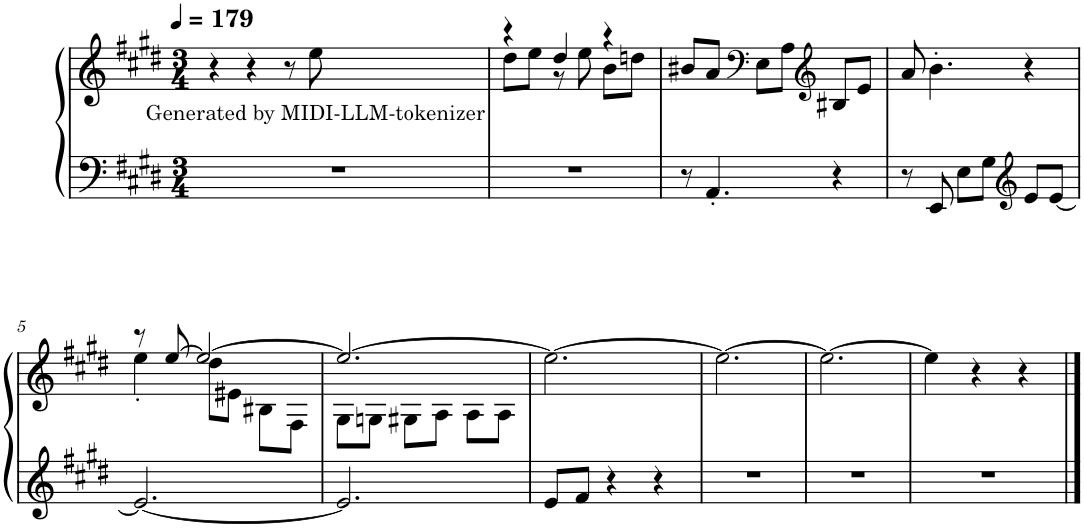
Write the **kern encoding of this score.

**kern	**kern	**text
*part1	*part1	*part1
*staff2	*staff1	*staff1
*I"Piano	*	*
*I'Pno.	*	*
*clefF4	*clefG2	*
*k[f#c#g#d#]	*k[f#c#g#d#]	*
*M3/4	*M3/4	*
*MM179	*MM179	*
=1	=1	=1
2.r	4r	.
.	4r	.
.	8r	.
!	!	!LO:LY:b
.	8ee\	Generated by MIDI-LLM-tokenizer
=2	=2	=2
*	*^	*
2.r	4r	8dd#\L	.
.	.	8ee\J	.
.	4dd#/	8r	.
.	.	8ee\	.
.	4r	8b\L	.
.	.	8ddn\J	.
*	*v	*v	*
=3	=3	=3
8r	8b#X/L	.
4.AA'/	8a/J	.
*	*clefF4	*
.	8E\L	.
.	8A\J	.
*	*clefG2	*
4r	8B#X/L	.
.	8e/J	.
=4	=4	=4
8r	8a/	.
8EE/	4.b'\	.
8E\L	.	.
8G#\J	.	.
*clefG2	*	*
8e/L	4r	.
[8e/J	.	.
!!LO:LB:g=z
=5	=5	=5
*	*^	*
2.e/_	8r	4ee'\	.
.	[8ee/	.	.
.	2ee/_	8dd#\L	.
.	.	8e#X\J	.
.	.	8B#X\L	.
.	.	8F#\J	.
=6	=6	=6	=6
2.e/]	2.ee/_	8G#\L	.
.	.	8Gn\J	.
.	.	8G#X\L	.
.	.	8A\J	.
.	.	8A\L	.
.	.	8A\J	.
*	*v	*v	*
=7	=7	=7
8e/L	2.ee\_	.
8f#/J	.	.
4r	.	.
4r	.	.
=8	=8	=8
2.r	2.ee\_	.
=9	=9	=9
2.r	2.ee\_	.
=10	=10	=10
2.r	4ee\]	.
.	4r	.
.	4r	.
==	==	==
*-	*-	*-
